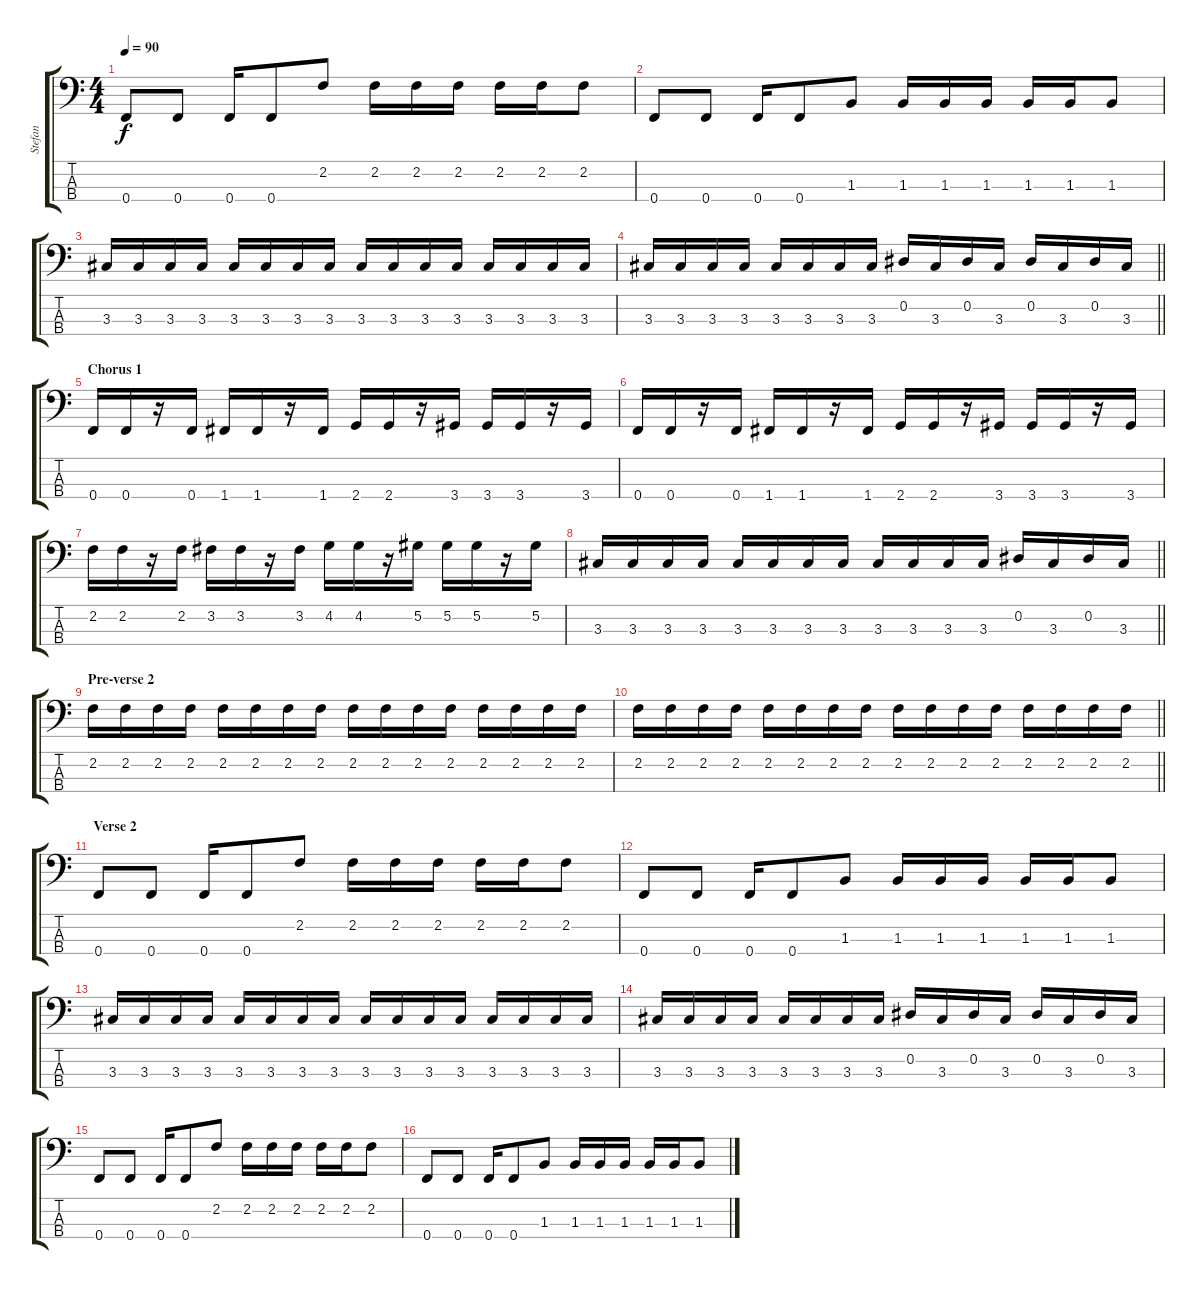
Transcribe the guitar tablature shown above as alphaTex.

\track ("Stefan" "Stefan") {instrument electricbassfinger}
\staff {score tabs}
\tuning (Ab2 Eb2 Bb1 F1) {hide}
\ts (4 4)
\tempo 90
\clef f4
\ks c
0.4.8{dy f} 0.4.8 0.4.16 0.4.8 2.2.8 2.2.16 2.2.16 2.2.16 2.2.16 2.2.16 2.2.8 |
0.4.8 0.4.8 0.4.16 0.4.8 1.3.8 1.3.16 1.3.16 1.3.16 1.3.16 1.3.16 1.3.8 |
3.3.16 3.3.16 3.3.16 3.3.16 3.3.16 3.3.16 3.3.16 3.3.16 3.3.16 3.3.16 3.3.16 3.3.16 3.3.16 3.3.16 3.3.16 3.3.16 |
\barLineRight lightlight
3.3.16 3.3.16 3.3.16 3.3.16 3.3.16 3.3.16 3.3.16 3.3.16 0.2.16 3.3.16 0.2.16 3.3.16 0.2.16 3.3.16 0.2.16 3.3.16 |
\section ("" "Chorus 1")
0.4.16 0.4.16 r.16 0.4.16 1.4.16 1.4.16 r.16 1.4.16 2.4.16 2.4.16 r.16 3.4.16 3.4.16 3.4.16 r.16 3.4.16 |
0.4.16 0.4.16 r.16 0.4.16 1.4.16 1.4.16 r.16 1.4.16 2.4.16 2.4.16 r.16 3.4.16 3.4.16 3.4.16 r.16 3.4.16 |
2.2.16 2.2.16 r.16 2.2.16 3.2.16 3.2.16 r.16 3.2.16 4.2.16 4.2.16 r.16 5.2.16 5.2.16 5.2.16 r.16 5.2.16 |
\barLineRight lightlight
3.3.16 3.3.16 3.3.16 3.3.16 3.3.16 3.3.16 3.3.16 3.3.16 3.3.16 3.3.16 3.3.16 3.3.16 0.2.16 3.3.16 0.2.16 3.3.16 |
\section ("" "Pre-verse 2")
2.2.16 2.2.16 2.2.16 2.2.16 2.2.16 2.2.16 2.2.16 2.2.16 2.2.16 2.2.16 2.2.16 2.2.16 2.2.16 2.2.16 2.2.16 2.2.16 |
\barLineRight lightlight
2.2.16 2.2.16 2.2.16 2.2.16 2.2.16 2.2.16 2.2.16 2.2.16 2.2.16 2.2.16 2.2.16 2.2.16 2.2.16 2.2.16 2.2.16 2.2.16 |
\section ("" "Verse 2")
0.4.8 0.4.8 0.4.16 0.4.8 2.2.8 2.2.16 2.2.16 2.2.16 2.2.16 2.2.16 2.2.8 |
0.4.8 0.4.8 0.4.16 0.4.8 1.3.8 1.3.16 1.3.16 1.3.16 1.3.16 1.3.16 1.3.8 |
3.3.16 3.3.16 3.3.16 3.3.16 3.3.16 3.3.16 3.3.16 3.3.16 3.3.16 3.3.16 3.3.16 3.3.16 3.3.16 3.3.16 3.3.16 3.3.16 |
3.3.16 3.3.16 3.3.16 3.3.16 3.3.16 3.3.16 3.3.16 3.3.16 0.2.16 3.3.16 0.2.16 3.3.16 0.2.16 3.3.16 0.2.16 3.3.16 |
0.4.8 0.4.8 0.4.16 0.4.8 2.2.8 2.2.16 2.2.16 2.2.16 2.2.16 2.2.16 2.2.8 |
0.4.8 0.4.8 0.4.16 0.4.8 1.3.8 1.3.16 1.3.16 1.3.16 1.3.16 1.3.16 1.3.8
